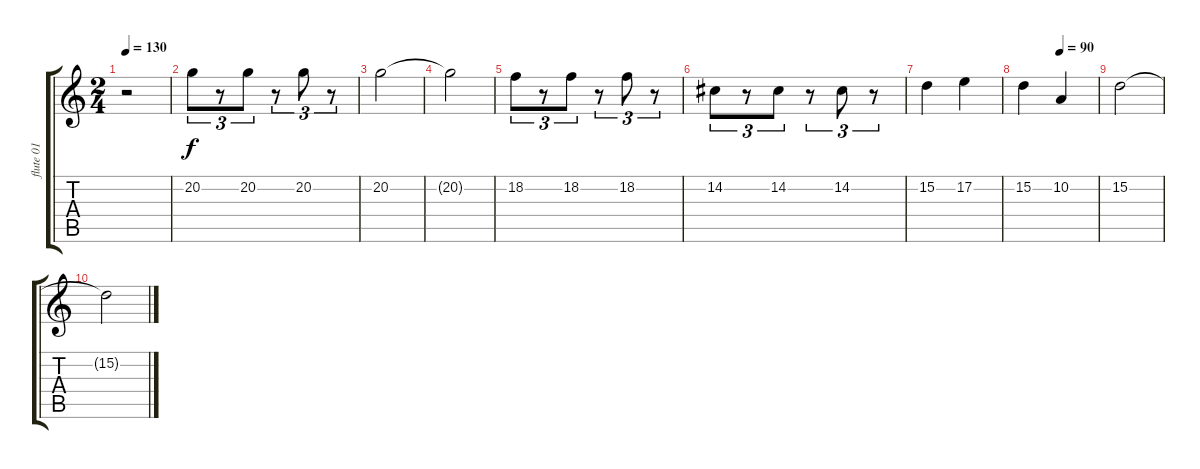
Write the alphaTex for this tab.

\track ("flute 01" "flute 01") {instrument flute}
\staff {score tabs}
\tuning (E4 B3 G3 D3 A2 E2) {hide}
\ts (2 4)
\tempo 130
\clef g2
\ks c
r.2{dy f} |
20.2.8{tu (3 2)} r.8{tu (3 2)} 20.2.8{tu (3 2)} r.8{tu (3 2)} 20.2.8{tu (3 2)} r.8{tu (3 2)} |
20.2.2{volume 4} |
20.2{t}.2 |
18.2.8{tu (3 2) volume 10} r.8{tu (3 2)} 18.2.8{tu (3 2)} r.8{tu (3 2)} 18.2.8{tu (3 2)} r.8{tu (3 2)} |
14.2.8{tu (3 2)} r.8{tu (3 2)} 14.2.8{tu (3 2)} r.8{tu (3 2)} 14.2.8{tu (3 2)} r.8{tu (3 2)} |
15.2.4 17.2.4 |
\tempo (90 0.5)
15.2.4 10.2.4 |
15.2.2 |
15.2{t}.2
